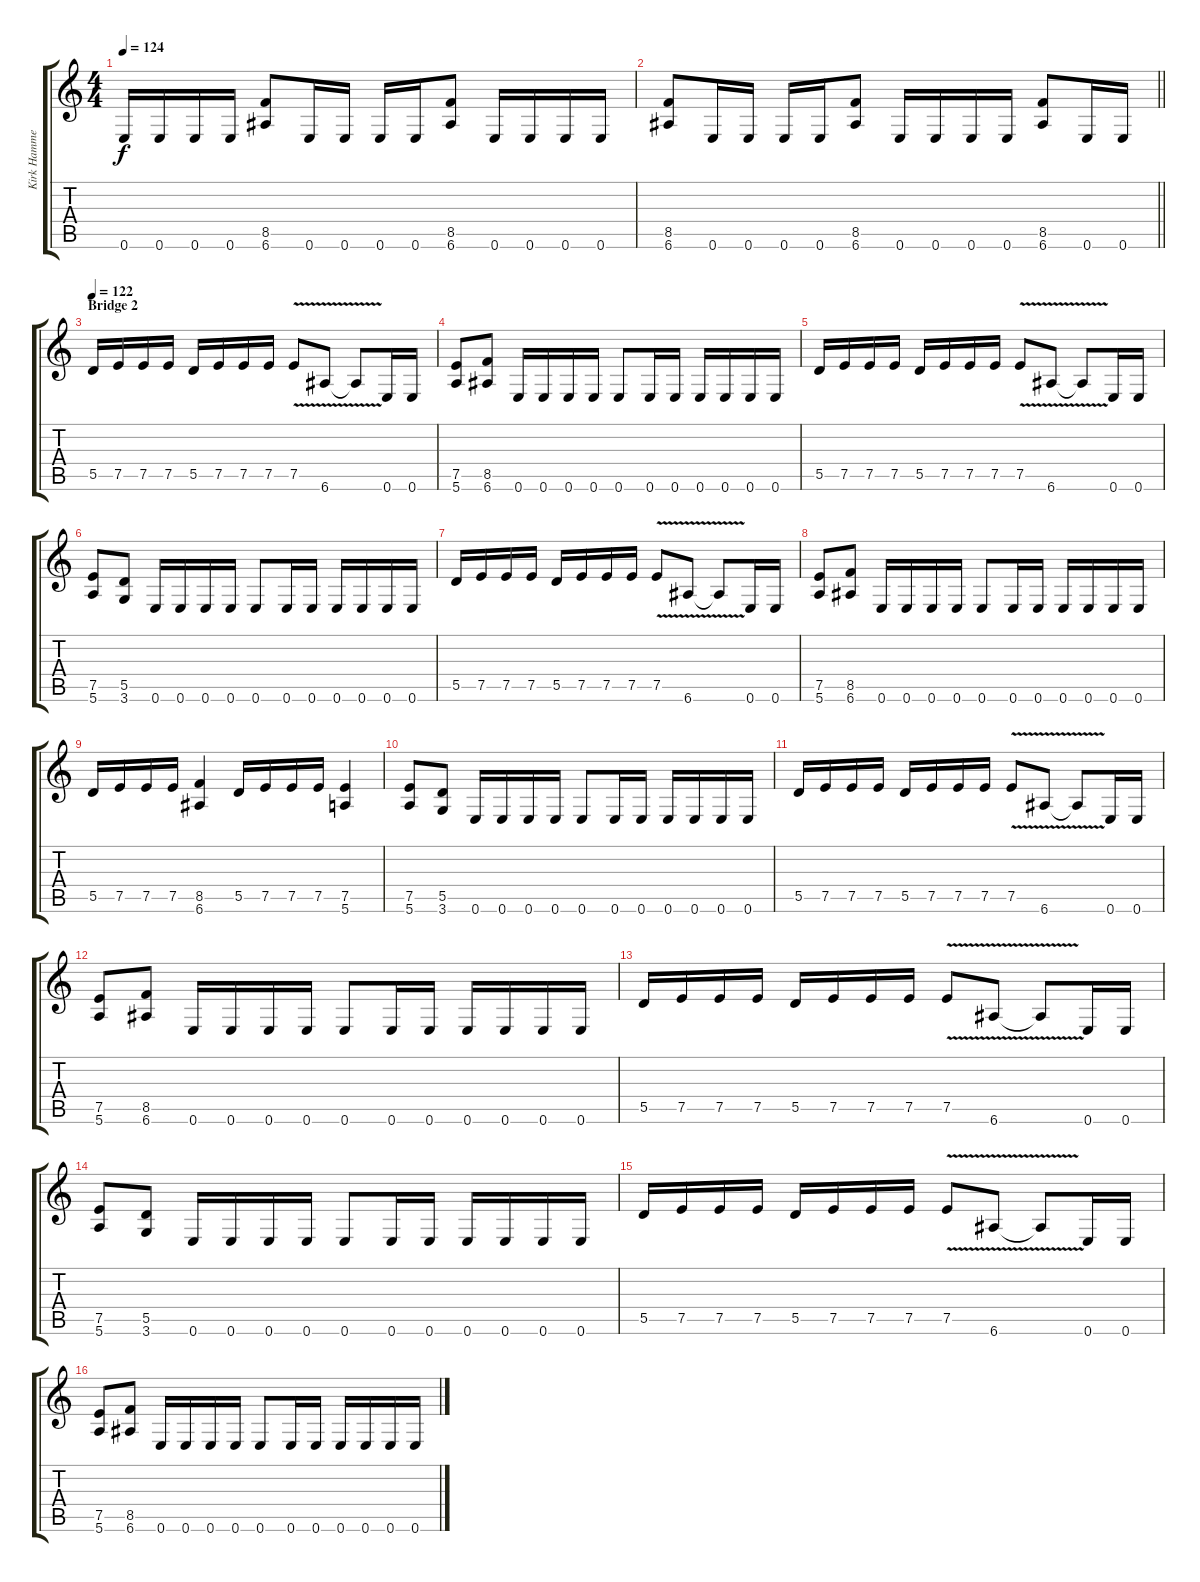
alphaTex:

\track ("Kirk Hammett" "Kirk Hamme") {instrument distortionguitar}
\staff {score tabs}
\tuning (E4 B3 G3 D3 A2 E2) {hide}
\ts (4 4)
\tempo 124
\clef g2
\ks c
0.6.16{dy f} 0.6.16 0.6.16 0.6.16 (8.5 6.6).8 0.6.16 0.6.16 0.6.16 0.6.16 (8.5 6.6).8 0.6.16 0.6.16 0.6.16 0.6.16 |
\barLineRight lightlight
(8.5 6.6).8 0.6.16 0.6.16 0.6.16 0.6.16 (8.5 6.6).8 0.6.16 0.6.16 0.6.16 0.6.16 (8.5 6.6).8 0.6.16 0.6.16 |
\section ("" "Bridge 2")
\tempo 122
5.5.16 7.5.16 7.5.16 7.5.16 5.5.16 7.5.16 7.5.16 7.5.16 7.5{v}.8 6.6{v}.8 6.6{t}.8 0.6.16 0.6.16 |
(7.5 5.6).8 (8.5 6.6).8 0.6.16 0.6.16 0.6.16 0.6.16 0.6.8 0.6.16 0.6.16 0.6.16 0.6.16 0.6.16 0.6.16 |
5.5.16 7.5.16 7.5.16 7.5.16 5.5.16 7.5.16 7.5.16 7.5.16 7.5{v}.8 6.6{v}.8 6.6{t}.8 0.6.16 0.6.16 |
(7.5 5.6).8 (5.5 3.6).8 0.6.16 0.6.16 0.6.16 0.6.16 0.6.8 0.6.16 0.6.16 0.6.16 0.6.16 0.6.16 0.6.16 |
5.5.16 7.5.16 7.5.16 7.5.16 5.5.16 7.5.16 7.5.16 7.5.16 7.5{v}.8 6.6{v}.8 6.6{t}.8 0.6.16 0.6.16 |
(7.5 5.6).8 (8.5 6.6).8 0.6.16 0.6.16 0.6.16 0.6.16 0.6.8 0.6.16 0.6.16 0.6.16 0.6.16 0.6.16 0.6.16 |
5.5.16 7.5.16 7.5.16 7.5.16 (8.5 6.6).4 5.5.16 7.5.16 7.5.16 7.5.16 (7.5 5.6).4 |
(7.5 5.6).8 (5.5 3.6).8 0.6.16 0.6.16 0.6.16 0.6.16 0.6.8 0.6.16 0.6.16 0.6.16 0.6.16 0.6.16 0.6.16 |
5.5.16 7.5.16 7.5.16 7.5.16 5.5.16 7.5.16 7.5.16 7.5.16 7.5{v}.8 6.6{v}.8 6.6{t}.8 0.6.16 0.6.16 |
(7.5 5.6).8 (8.5 6.6).8 0.6.16 0.6.16 0.6.16 0.6.16 0.6.8 0.6.16 0.6.16 0.6.16 0.6.16 0.6.16 0.6.16 |
5.5.16 7.5.16 7.5.16 7.5.16 5.5.16 7.5.16 7.5.16 7.5.16 7.5{v}.8 6.6{v}.8 6.6{t}.8 0.6.16 0.6.16 |
(7.5 5.6).8 (5.5 3.6).8 0.6.16 0.6.16 0.6.16 0.6.16 0.6.8 0.6.16 0.6.16 0.6.16 0.6.16 0.6.16 0.6.16 |
5.5.16 7.5.16 7.5.16 7.5.16 5.5.16 7.5.16 7.5.16 7.5.16 7.5{v}.8 6.6{v}.8 6.6{t}.8 0.6.16 0.6.16 |
(7.5 5.6).8 (8.5 6.6).8 0.6.16 0.6.16 0.6.16 0.6.16 0.6.8 0.6.16 0.6.16 0.6.16 0.6.16 0.6.16 0.6.16
